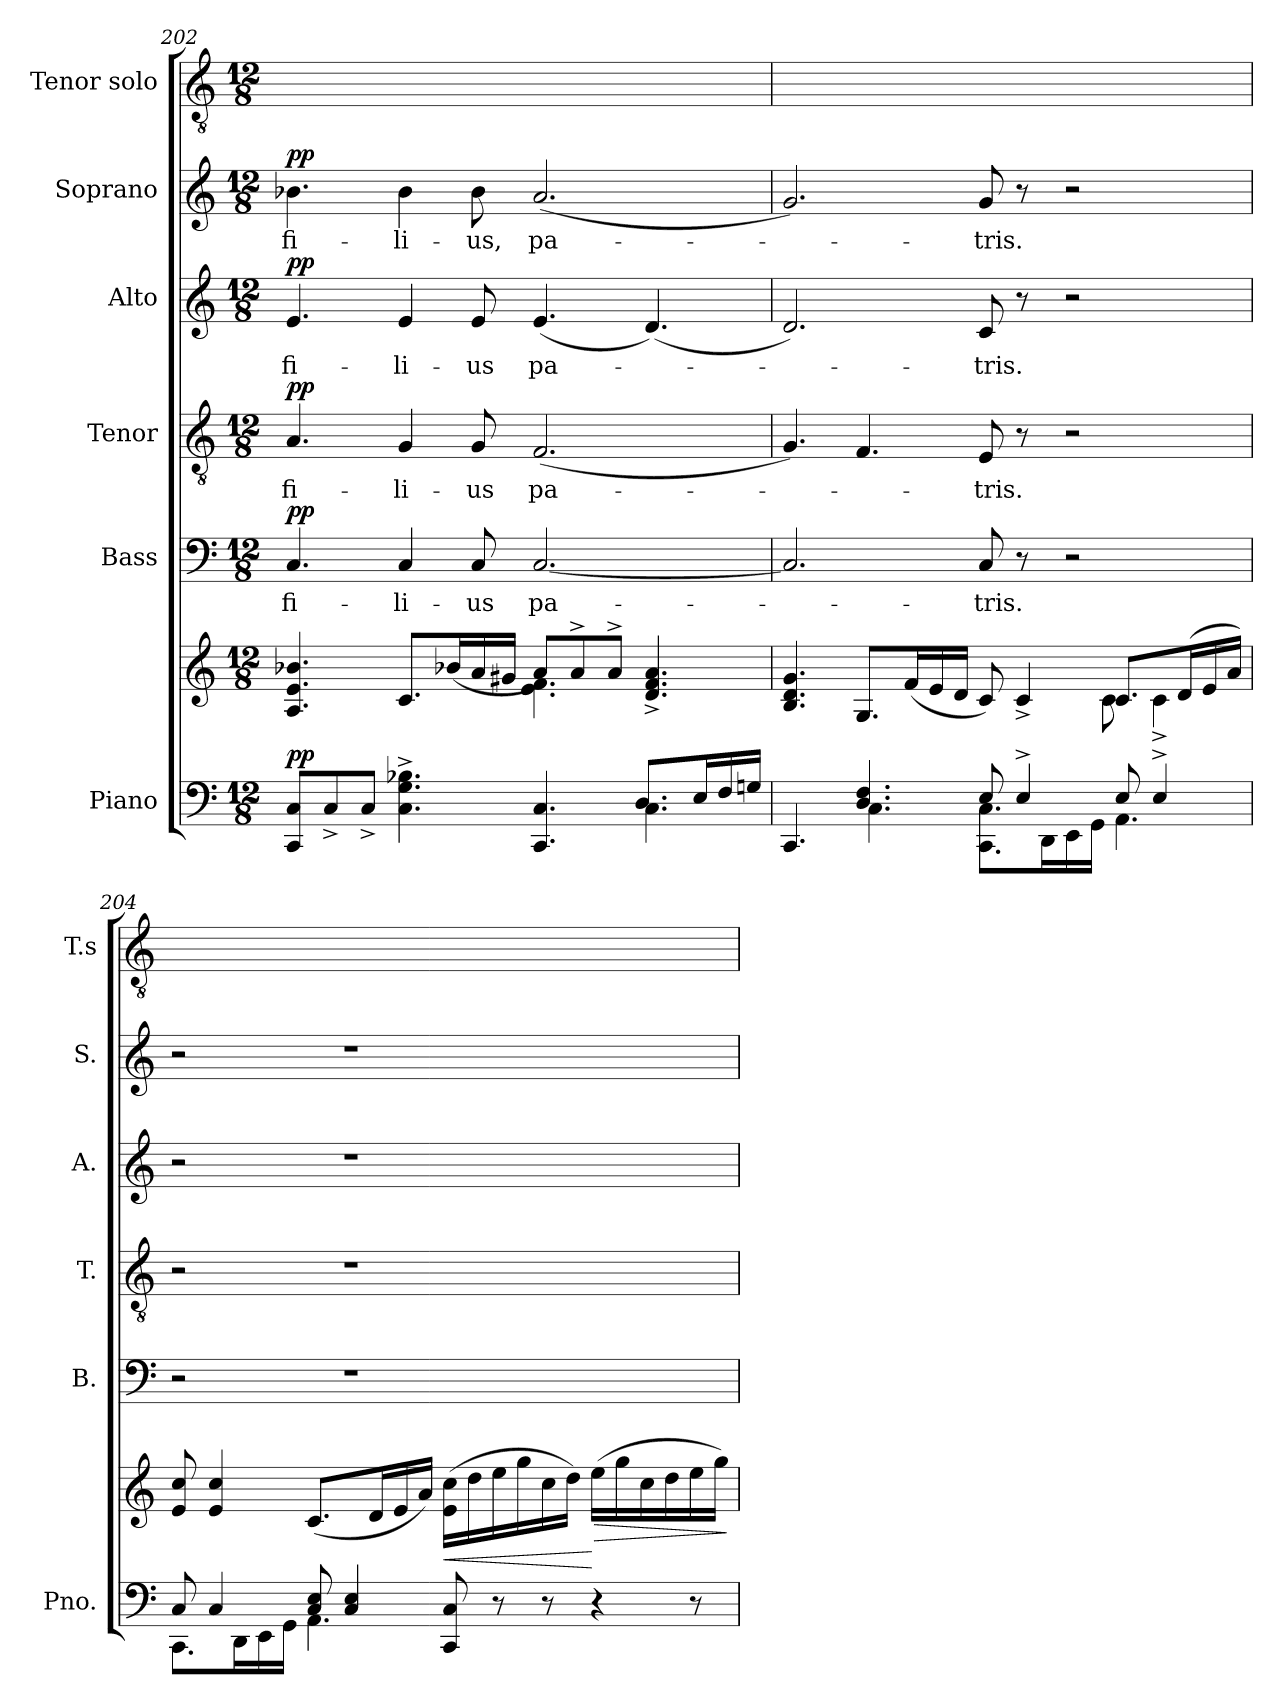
**kern	**kern	**dynam	**kern	**text	**dynam	**kern	**text	**dynam	**kern	**text	**dynam	**kern	**text	**dynam	**kern
*part6	*part6	*part6	*part5	*part5	*part5	*part4	*part4	*part4	*part3	*part3	*part3	*part2	*part2	*part2	*part1
*staff7	*staff6	*staff6/7	*staff5	*staff5	*staff5	*staff4	*staff4	*staff4	*staff3	*staff3	*staff3	*staff2	*staff2	*staff2	*staff1
*I"Piano	*	*	*I"Bass	*	*	*I"Tenor	*	*	*I"Alto	*	*	*I"Soprano	*	*	*I"Tenor solo
*I'Pno.	*	*	*I'B.	*	*	*I'T.	*	*	*I'A.	*	*	*I'S.	*	*	*I'T.s
!!LO:LB:g=z
*clefF4	*clefG2	*	*clefF4	*	*	*clefGv2	*	*	*clefG2	*	*	*clefG2	*	*	*clefGv2
*k[]	*k[]	*	*k[]	*	*	*k[]	*	*	*k[]	*	*	*k[]	*	*	*k[]
*M12/8	*M12/8	*	*M12/8	*	*	*M12/8	*	*	*M12/8	*	*	*M12/8	*	*	*M12/8
=202	=202	=202	=202	=202	=202	=202	=202	=202	=202	=202	=202	=202	=202	=202	=202
*^	*^	*	*	*	*	*	*	*	*	*	*	*	*	*	*
!	!	!	!	!LO:DY:a=2	!	!LO:LY:b	!LO:DY:a	!	!LO:LY:b	!LO:DY:a	!	!LO:LY:b	!LO:DY:a	!	!LO:LY:b	!LO:DY:a	!
8CC/ 8C/L	1ryy	4.A/ 4.e/ 4.b-X/	2.ryy	pp	4.C/	fi-	pp	4.A/	fi-	pp	4.e/	fi-	pp	4.b-X\	fi-	pp	1.ryy
8C^/	.	.	.	.	.	.	.	.	.	.	.	.	.	.	.	.	.
8C^/J	.	.	.	.	.	.	.	.	.	.	.	.	.	.	.	.	.
!	!	!	!	!	!	!LO:LY:b	!	!	!LO:LY:b	!	!	!LO:LY:b	!	!	!LO:LY:b	!	!
4.C\^ 4.G\^ 4.B-X\^	.	8.c/L	.	.	4C/	-li-	.	4G/	-li-	.	4e/	-li-	.	4b-\	-li-	.	.
.	.	(>16b-X/L	.	.	.	.	.	.	.	.	.	.	.	.	.	.	.
!	!	!	!	!	!	!LO:LY:b	!	!	!LO:LY:b	!	!	!LO:LY:b	!	!	!LO:LY:b	!	!
.	.	16a/	.	.	8C/	-us	.	8G/	-us	.	8e/	-us	.	8b-\	-us,	.	.
.	.	16g#X/JJ	.	.	.	.	.	.	.	.	.	.	.	.	.	.	.
!	!	!	!	!	!	!LO:LY:b	!	!	!LO:LY:b	!	!	!LO:LY:b	!	!	!LO:LY:b	!	!
4.CC/ 4.C/	.	8a/L)	4.e\ 4.f\	.	[2.C/	pa-	.	(<2.F/	pa-	.	(<4.e/	pa-	.	(<2.a/	pa-	.	.
.	.	8a^/	.	.	.	.	.	.	.	.	.	.	.	.	.	.	.
.	8ryy	8a^/J	.	.	.	.	.	.	.	.	.	.	.	.	.	.	.
4.C\	8.D/L	4.d/^ 4.f/^ 4.a/^	4.ryy	.	.	.	.	.	.	.	(<4.d/)	.	.	.	.	.	.
.	16E/L	.	.	.	.	.	.	.	.	.	.	.	.	.	.	.	.
.	16F/	.	.	.	.	.	.	.	.	.	.	.	.	.	.	.	.
.	16Gn/JJ	.	.	.	.	.	.	.	.	.	.	.	.	.	.	.	.
=203	=203	=203	=203	=203	=203	=203	=203	=203	=203	=203	=203	=203	=203	=203	=203	=203	=203
4.CC/	4.ryy	4.B/ 4.d/ 4.g/	1ryy	.	2.C/]	.	.	4.G/)	.	.	2.d/)	.	.	2.g/)	.	.	1.ryy
4.D/ 4.F/	4.C\	8.G/L	.	.	.	.	.	4.F/	.	.	.	.	.	.	.	.	.
.	.	(>16f/L	.	.	.	.	.	.	.	.	.	.	.	.	.	.	.
.	.	16e/	.	.	.	.	.	.	.	.	.	.	.	.	.	.	.
.	.	16d/JJ	.	.	.	.	.	.	.	.	.	.	.	.	.	.	.
!	!	!	!	!	!	!LO:LY:b	!	!	!LO:LY:b	!	!	!LO:LY:b	!	!	!LO:LY:b	!	!
8E/	8.CC\ 8.C\L	8c/)	.	.	8C/	-tris.	.	8E/	-tris.	.	8c/	-tris.	.	8g/	-tris.	.	.
4E^/	.	4c^/	.	.	8r	.	.	8r	.	.	8r	.	.	8r	.	.	.
.	16DD\L	.	.	.	.	.	.	.	.	.	.	.	.	.	.	.	.
.	16EE\	.	8ryy	.	2r	.	.	2r	.	.	2r	.	.	2r	.	.	.
.	16GG\JJ	.	.	.	.	.	.	.	.	.	.	.	.	.	.	.	.
8E/	4.AA\	8.c/L	8c\	.	.	.	.	.	.	.	.	.	.	.	.	.	.
4E^/	.	.	4c^\	.	.	.	.	.	.	.	.	.	.	.	.	.	.
.	.	(>16d/L	.	.	.	.	.	.	.	.	.	.	.	.	.	.	.
.	.	16e/	.	.	.	.	.	.	.	.	.	.	.	.	.	.	.
.	.	16a/JJ)	.	.	.	.	.	.	.	.	.	.	.	.	.	.	.
*	*	*v	*v	*	*	*	*	*	*	*	*	*	*	*	*	*	*
!!LO:LB:g=z
=204	=204	=204	=204	=204	=204	=204	=204	=204	=204	=204	=204	=204	=204	=204	=204	=204
8C/	8.CC\L	8e/ 8cc/	.	2r	.	.	2r	.	.	2r	.	.	2r	.	.	1.ryy
4C/	.	4e/ 4cc/	.	.	.	.	.	.	.	.	.	.	.	.	.	.
.	16DD\L	.	.	.	.	.	.	.	.	.	.	.	.	.	.	.
.	16EE\	.	.	.	.	.	.	.	.	.	.	.	.	.	.	.
.	16GG\JJ	.	.	.	.	.	.	.	.	.	.	.	.	.	.	.
8C/ 8E/	4.AA\	(<8.c/L	.	.	.	.	.	.	.	.	.	.	.	.	.	.
4C/ 4E/	.	.	.	1r	.	.	1r	.	.	1r	.	.	1r	.	.	.
.	.	16d/L	.	.	.	.	.	.	.	.	.	.	.	.	.	.
.	.	16e/	.	.	.	.	.	.	.	.	.	.	.	.	.	.
.	.	16a/JJ)	.	.	.	.	.	.	.	.	.	.	.	.	.	.
!	!	!	!LO:HP:b	!	!	!	!	!	!	!	!	!	!	!	!	!
8CC/ 8C/	8ryy	(>16e\ 16cc\LL	<	.	.	.	.	.	.	.	.	.	.	.	.	.
.	.	16dd\	.	.	.	.	.	.	.	.	.	.	.	.	.	.
8r	8ryy	16ee\	.	.	.	.	.	.	.	.	.	.	.	.	.	.
.	.	16gg\	.	.	.	.	.	.	.	.	.	.	.	.	.	.
8r	8ryy	16cc\	.	.	.	.	.	.	.	.	.	.	.	.	.	.
.	.	16dd\JJ)	.	.	.	.	.	.	.	.	.	.	.	.	.	.
!	!	!	!LO:HP:n=1:b	!	!	!	!	!	!	!	!	!	!	!	!	!
4r	4ryy	(>16ee\LL	[ >	.	.	.	.	.	.	.	.	.	.	.	.	.
.	.	16gg\	.	.	.	.	.	.	.	.	.	.	.	.	.	.
.	.	16cc\	.	.	.	.	.	.	.	.	.	.	.	.	.	.
.	.	16dd\	.	.	.	.	.	.	.	.	.	.	.	.	.	.
8r	8ryy	16ee\	.	.	.	.	.	.	.	.	.	.	.	.	.	.
.	.	16gg\JJ)	.	.	.	.	.	.	.	.	.	.	.	.	.	.
*v	*v	*	*	*	*	*	*	*	*	*	*	*	*	*	*	*
.	.	]	.	.	.	.	.	.	.	.	.	.	.	.	.
=	=	=	=	=	=	=	=	=	=	=	=	=	=	=	=
*-	*-	*-	*-	*-	*-	*-	*-	*-	*-	*-	*-	*-	*-	*-	*-
